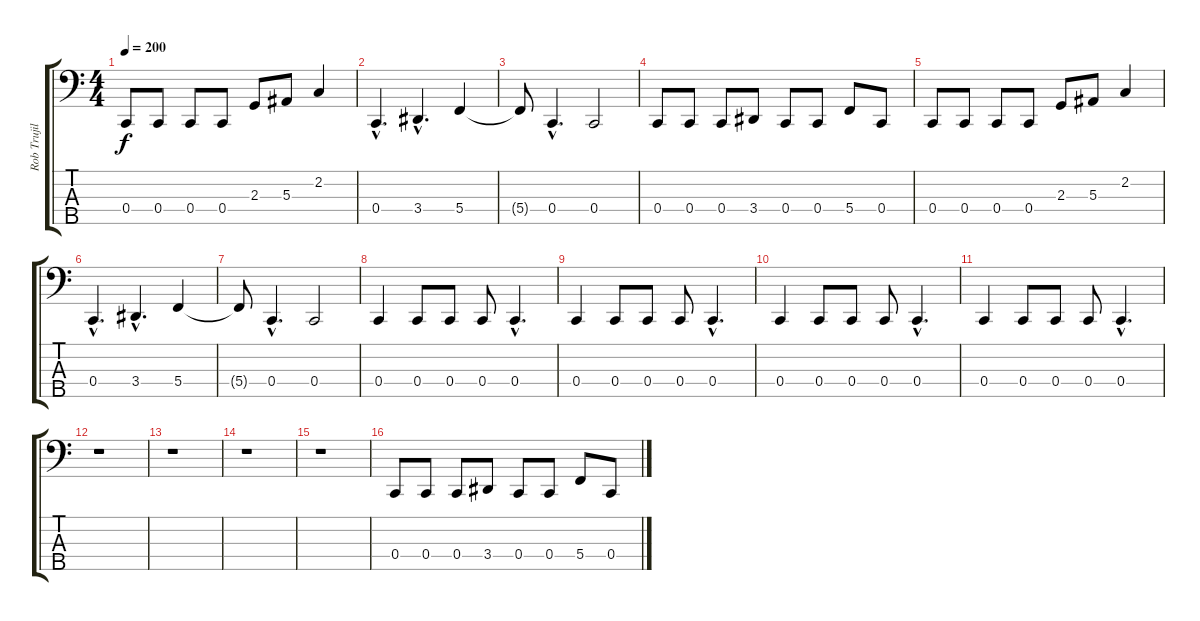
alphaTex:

\track ("Rob Trujillo" "Rob Trujil") {instrument electricbassfinger}
\staff {score tabs}
\tuning (Eb2 Bb1 F1 C1 G0) {hide}
\ts (4 4)
\tempo 200
\clef f4
\ks c
0.4.8{dy f} 0.4.8 0.4.8 0.4.8 2.3.8 5.3.8 2.2.4 |
0.4{hac}.4{d} 3.4{hac}.4{d} 5.4.4 |
5.4{t}.8 0.4{hac}.4{d} 0.4.2 |
0.4.8 0.4.8 0.4.8 3.4.8 0.4.8 0.4.8 5.4.8 0.4.8 |
0.4.8 0.4.8 0.4.8 0.4.8 2.3.8 5.3.8 2.2.4 |
0.4{hac}.4{d} 3.4{hac}.4{d} 5.4.4 |
5.4{t}.8 0.4{hac}.4{d} 0.4.2 |
0.4.4 0.4.8 0.4.8 0.4.8 0.4{hac}.4{d} |
0.4.4 0.4.8 0.4.8 0.4.8 0.4{hac}.4{d} |
0.4.4 0.4.8 0.4.8 0.4.8 0.4{hac}.4{d} |
0.4.4 0.4.8 0.4.8 0.4.8 0.4{hac}.4{d} |
r.1 |
r.1 |
r.1 |
r.1 |
0.4.8 0.4.8 0.4.8 3.4.8 0.4.8 0.4.8 5.4.8 0.4.8
